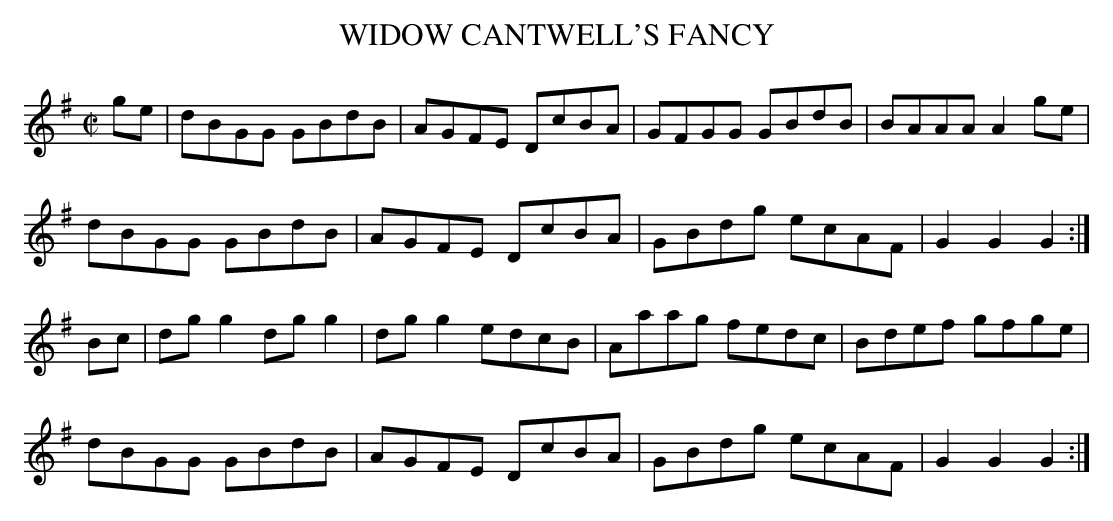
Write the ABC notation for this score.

X:1
T:WIDOW CANTWELL'S FANCY
M:C|
L:1/8
K:G
ge|dBGG GBdB|AGFE DcBA|GFGG GBdB|BAAA A2ge|
dBGG GBdB|AGFE DcBA|GBdg ecAF|G2G2 G2:|
Bc|dgg2 dgg2|dgg2 edcB|Aaag fedc|Bdef gfge|
dBGG GBdB|AGFE DcBA|GBdg ecAF|G2G2 G2:|
